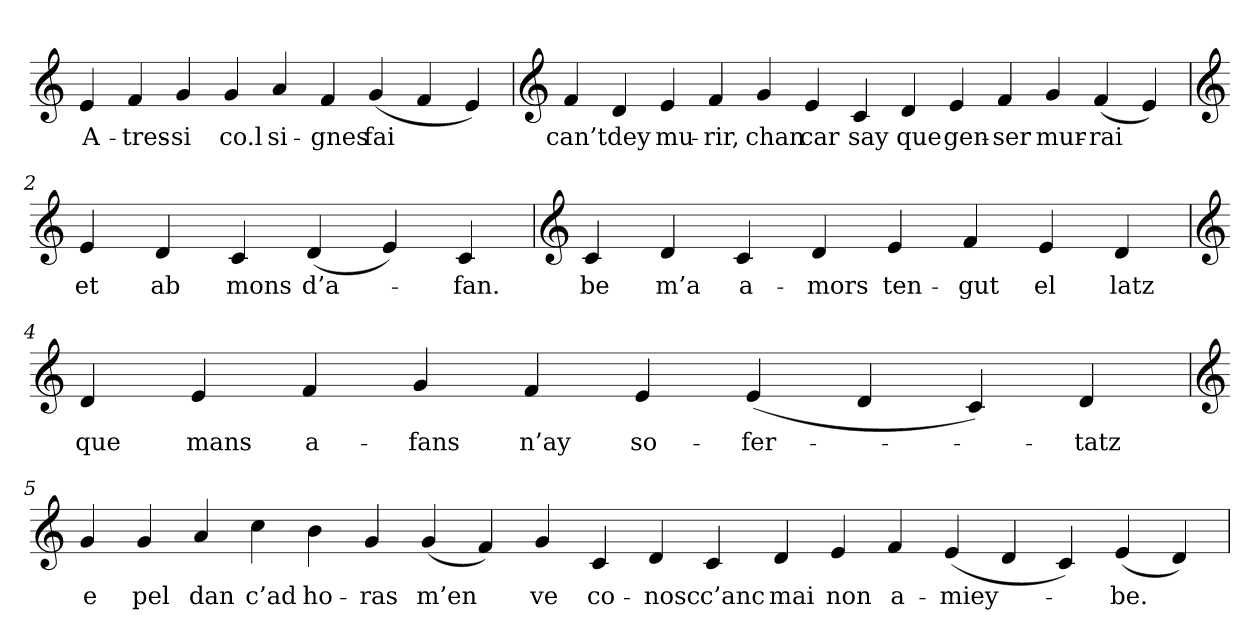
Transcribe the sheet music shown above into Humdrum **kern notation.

**kern	**text
*part1	*part1
*staff1	*staff1
*clefG2	*
=	=
4e	A-
4f	-tres-
4g	-si
4g	co.l
4a	si-
4f	-gnes
(4g	fai
4f	.
4e)	.
=1	=1
*clefG2	*
4f	can’t
4d	dey
4e	mu-
4f	-rir,
4g	chan
4e	car
4c	say
4d	que
4e	gen-
4f	-ser
4g	mur-
(4f	-rai
4e)	.
=2	=2
*clefG2	*
4e	et
4d	ab
4c	mons
(4d	d’a-
4e)	.
4c	-fan.
=3	=3
*clefG2	*
4c	be
4d	m’a
4c	a-
4d	-mors
4e	ten-
4f	-gut
4e	el
4d	latz
=4	=4
*clefG2	*
4d	que
4e	mans
4f	a-
4g	-fans
4f	n’ay
4e	so-
(4e	-fer-
4d	.
4c)	.
4d	-tatz
=5	=5
*clefG2	*
4g	e
4g	pel
4a	dan
4cc	c’ad
4b	ho-
4g	-ras
(4g	m’en
4f)	.
4g	ve
4c	co-
4d	-nosc
4c	c’anc
4d	mai
4e	non
4f	a-
(4e	-miey-
4d	.
4c)	.
(4e	-be.
4d)	.
=	=
*-	*-
